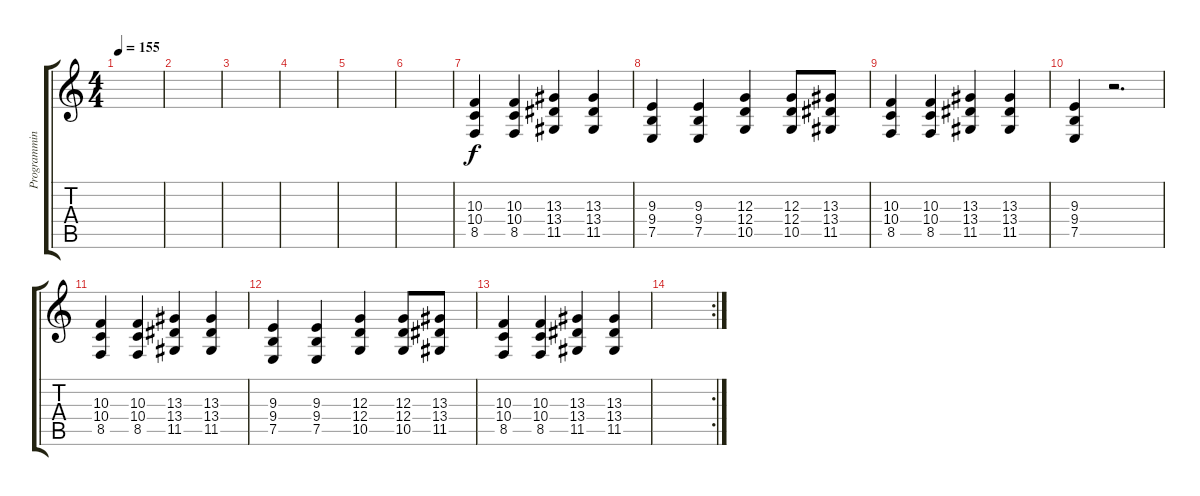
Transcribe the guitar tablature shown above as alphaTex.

\track ("Programming" "Programmin") {instrument lead2sawtooth}
\staff {score tabs}
\tuning (E4 B3 G3 D3 A2 E2) {hide}
\ts (4 4)
\tempo 155
\clef g2
\ks c
|
|
|
|
|
|
(10.3 10.4 8.5).4 (10.3 10.4 8.5).4 (13.3 13.4 11.5).4 (13.3 13.4 11.5).4 |
(9.3 9.4 7.5).4 (9.3 9.4 7.5).4 (12.3 12.4 10.5).4 (12.3 12.4 10.5).8 (13.3 13.4 11.5).8 |
(10.3 10.4 8.5).4 (10.3 10.4 8.5).4 (13.3 13.4 11.5).4 (13.3 13.4 11.5).4 |
(9.3 9.4 7.5).4 r.2{d} |
(10.3 10.4 8.5).4 (10.3 10.4 8.5).4 (13.3 13.4 11.5).4 (13.3 13.4 11.5).4 |
(9.3 9.4 7.5).4 (9.3 9.4 7.5).4 (12.3 12.4 10.5).4 (12.3 12.4 10.5).8 (13.3 13.4 11.5).8 |
(10.3 10.4 8.5).4 (10.3 10.4 8.5).4 (13.3 13.4 11.5).4 (13.3 13.4 11.5).4 |
\rc 2
